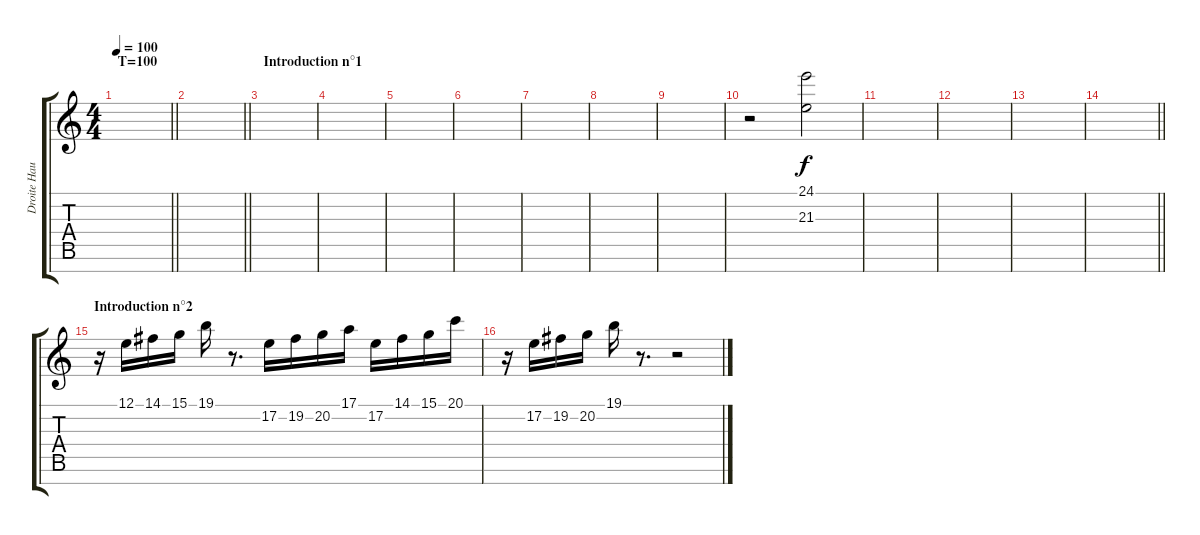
\track ("Droite Haute" "Droite Hau") {instrument acousticgrandpiano}
\staff {score tabs}
\tuning (E4 B3 G3 D3 A2 E2 B1) {hide}
\ts (4 4)
\section ("" "T=100")
\tempo 100
\clef g2
\barLineRight lightlight
\ks c
|
\barLineRight lightlight
|
\section ("" "Introduction n°1")
|
|
|
|
|
|
|
r.2 (24.1 21.3).2 |
|
|
|
\barLineRight lightlight
|
\section ("" "Introduction n°2")
r.16 12.1.16 14.1.16 15.1.16 19.1.16 r.8{d} 17.2.16 19.2.16 20.2.16 17.1.16 17.2.16 14.1.16 15.1.16 20.1.16 |
r.16 17.2.16 19.2.16 20.2.16 19.1.16 r.8{d} r.2
